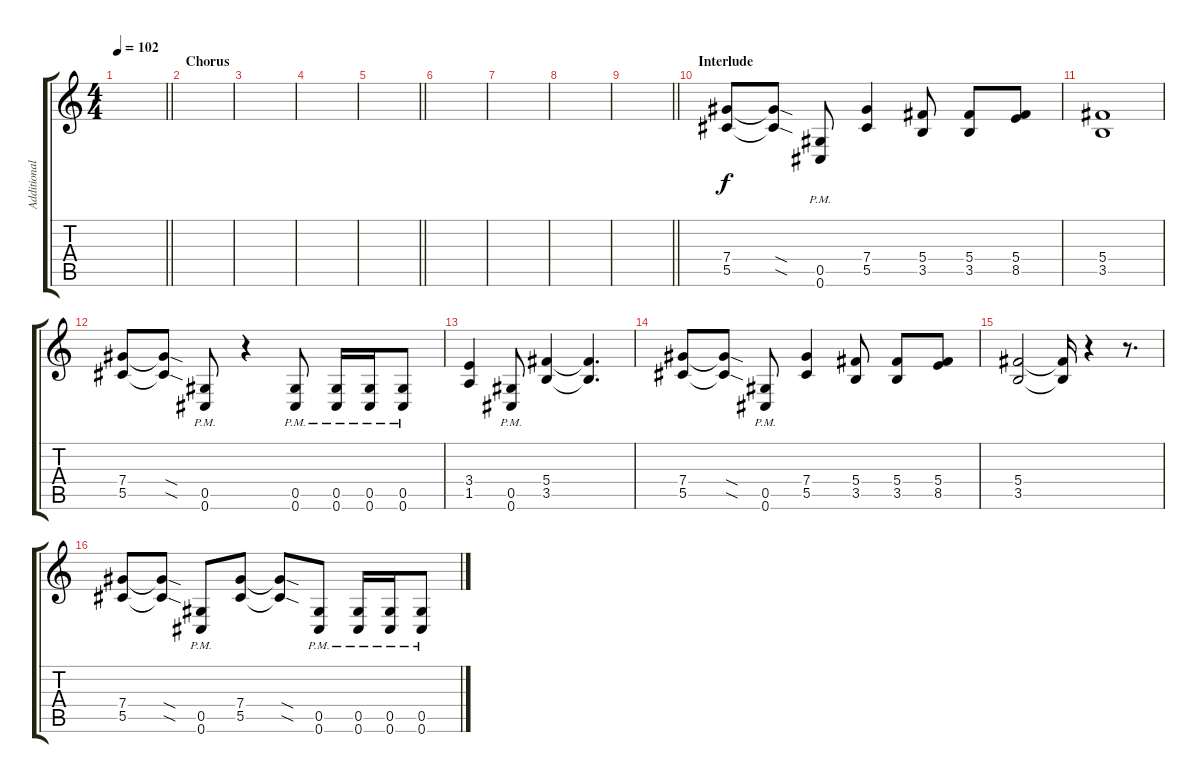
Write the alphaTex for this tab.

\track ("Additional Guitar" "Additional") {instrument distortionguitar}
\staff {score tabs}
\tuning (Eb4 Bb3 Gb3 Db3 Ab2 Db2) {hide}
\ts (4 4)
\tempo 102
\clef g2
\barLineRight lightlight
\ks c
|
\section ("" "Chorus")
|
|
|
\barLineRight lightlight
|
|
|
|
\barLineRight lightlight
|
\section ("" "Interlude")
(7.4 5.5).8 (7.4{sod t} 5.5{sod t}).8 (0.5{pm} 0.6{pm}).8 (7.4 5.5).4 (5.4 3.5).8 (5.4 3.5).8 (5.4 8.5).8 |
(5.4 3.5).1 |
(7.4 5.5).8 (7.4{sod t} 5.5{sod t}).8 (0.5{pm} 0.6{pm}).8 r.4 (0.5{pm} 0.6{pm}).8 (0.5{pm} 0.6{pm}).16 (0.5{pm} 0.6{pm}).16 (0.5{pm} 0.6{pm}).8 |
(3.4 1.5).4 (0.5{pm} 0.6{pm}).8 (5.4 3.5).4 (5.4{t} 3.5{t}).4{d} |
(7.4 5.5).8 (7.4{sod t} 5.5{sod t}).8 (0.5{pm} 0.6{pm}).8 (7.4 5.5).4 (5.4 3.5).8 (5.4 3.5).8 (5.4 8.5).8 |
(5.4 3.5).2 (5.4{t} 3.5{t}).16 r.4 r.8{d} |
(7.4 5.5).8 (7.4{sod t} 5.5{sod t}).8 (0.5{pm} 0.6{pm}).8 (7.4 5.5).8 (7.4{sod t} 5.5{sod t}).8 (0.5{pm} 0.6{pm}).8 (0.5{pm} 0.6{pm}).16 (0.5{pm} 0.6{pm}).16 (0.5{pm} 0.6{pm}).8
